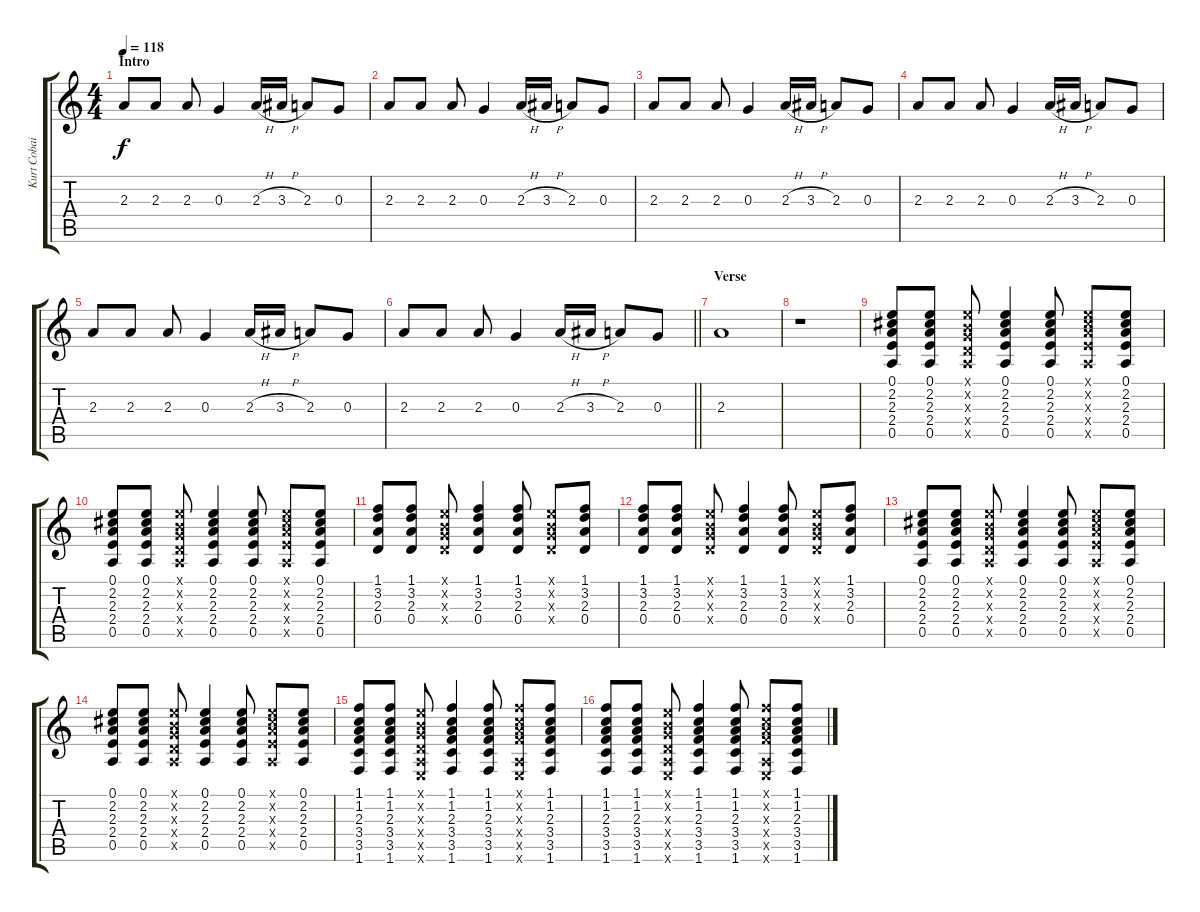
\track ("Kurt Cobain - Distortion Guitar" "Kurt Cobai") {instrument distortionguitar}
\staff {score tabs}
\tuning (E4 B3 G3 D3 A2 E2) {hide}
\ts (4 4)
\section ("" "Intro")
\tempo 118
\clef g2
\ks c
2.3.8{dy f instrument distortionguitar} 2.3.8 2.3.8 0.3.4 2.3{h}.16 3.3{h}.16 2.3.8 0.3.8 |
2.3.8 2.3.8 2.3.8 0.3.4 2.3{h}.16 3.3{h}.16 2.3.8 0.3.8 |
2.3.8 2.3.8 2.3.8 0.3.4 2.3{h}.16 3.3{h}.16 2.3.8 0.3.8 |
2.3.8 2.3.8 2.3.8 0.3.4 2.3{h}.16 3.3{h}.16 2.3.8 0.3.8 |
2.3.8 2.3.8 2.3.8 0.3.4 2.3{h}.16 3.3{h}.16 2.3.8 0.3.8 |
\barLineRight lightlight
2.3.8 2.3.8 2.3.8 0.3.4 2.3{h}.16 3.3{h}.16 2.3.8 0.3.8 |
\section ("" "Verse")
2.3.1 |
r.1 |
(0.1 2.2 2.3 2.4 0.5).8{volume 10 instrument acousticguitarsteel} (0.1 2.2 2.3 2.4 0.5).8 (0.1{x} 0.2{x} 0.3{x} 0.4{x} 0.5{x}).8 (0.1 2.2 2.3 2.4 0.5).4 (0.1 2.2 2.3 2.4 0.5).8 (0.1{x} 2.2{x} 2.3{x} 2.4{x} 0.5{x}).8 (0.1 2.2 2.3 2.4 0.5).8 |
(0.1 2.2 2.3 2.4 0.5).8 (0.1 2.2 2.3 2.4 0.5).8 (0.1{x} 0.2{x} 0.3{x} 0.4{x} 0.5{x}).8 (0.1 2.2 2.3 2.4 0.5).4 (0.1 2.2 2.3 2.4 0.5).8 (0.1{x} 2.2{x} 2.3{x} 2.4{x} 0.5{x}).8 (0.1 2.2 2.3 2.4 0.5).8 |
(1.1 3.2 2.3 0.4).8 (1.1 3.2 2.3 0.4).8 (0.1{x} 0.2{x} 0.3{x} 0.4{x}).8 (1.1 3.2 2.3 0.4).4 (1.1 3.2 2.3 0.4).8 (0.1{x} 0.2{x} 0.3{x} 0.4{x}).8 (1.1 3.2 2.3 0.4).8 |
(1.1 3.2 2.3 0.4).8 (1.1 3.2 2.3 0.4).8 (0.1{x} 0.2{x} 0.3{x} 0.4{x}).8 (1.1 3.2 2.3 0.4).4 (1.1 3.2 2.3 0.4).8 (0.1{x} 0.2{x} 0.3{x} 0.4{x}).8 (1.1 3.2 2.3 0.4).8 |
(0.1 2.2 2.3 2.4 0.5).8 (0.1 2.2 2.3 2.4 0.5).8 (0.1{x} 0.2{x} 0.3{x} 0.4{x} 0.5{x}).8 (0.1 2.2 2.3 2.4 0.5).4 (0.1 2.2 2.3 2.4 0.5).8 (0.1{x} 2.2{x} 2.3{x} 2.4{x} 0.5{x}).8 (0.1 2.2 2.3 2.4 0.5).8 |
(0.1 2.2 2.3 2.4 0.5).8 (0.1 2.2 2.3 2.4 0.5).8 (0.1{x} 0.2{x} 0.3{x} 0.4{x} 0.5{x}).8 (0.1 2.2 2.3 2.4 0.5).4 (0.1 2.2 2.3 2.4 0.5).8 (0.1{x} 2.2{x} 2.3{x} 2.4{x} 0.5{x}).8 (0.1 2.2 2.3 2.4 0.5).8 |
(1.1 1.2 2.3 3.4 3.5 1.6).8 (1.1 1.2 2.3 3.4 3.5 1.6).8 (0.1{x} 0.2{x} 0.3{x} 0.4{x} 0.5{x} 0.6{x}).8 (1.1 1.2 2.3 3.4 3.5 1.6).4 (1.1 1.2 2.3 3.4 3.5 1.6).8 (1.1{x} 1.2{x} 2.3{x} 3.4{x} 0.5{x} 0.6{x}).8 (1.1 1.2 2.3 3.4 3.5 1.6).8 |
(1.1 1.2 2.3 3.4 3.5 1.6).8 (1.1 1.2 2.3 3.4 3.5 1.6).8 (0.1{x} 0.2{x} 0.3{x} 0.4{x} 0.5{x} 0.6{x}).8 (1.1 1.2 2.3 3.4 3.5 1.6).4 (1.1 1.2 2.3 3.4 3.5 1.6).8 (1.1{x} 1.2{x} 2.3{x} 3.4{x} 0.5{x} 0.6{x}).8 (1.1 1.2 2.3 3.4 3.5 1.6).8
